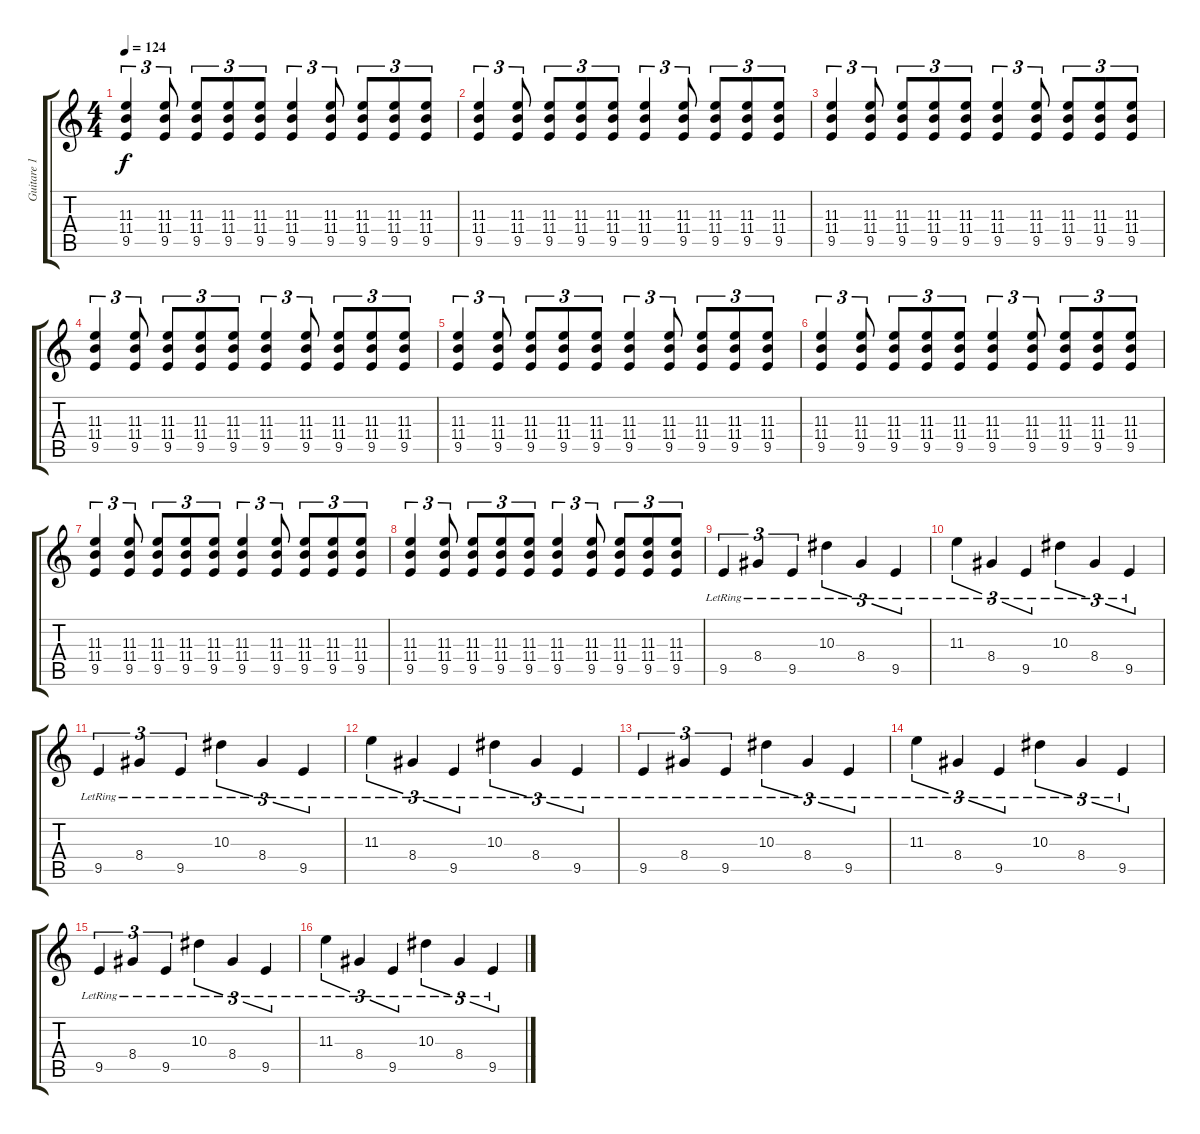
\track ("Guitare 1" "Guitare 1") {instrument electricguitarjazz}
\staff {score tabs}
\tuning (D4 A3 F3 C3 G2 D2) {hide}
\ts (4 4)
\tempo 124
\clef g2
\ks c
(11.3 11.4 9.5).4{tu (3 2) dy f balance 16} (11.3 11.4 9.5).8{tu (3 2)} (11.3 11.4 9.5).8{tu (3 2)} (11.3 11.4 9.5).8{tu (3 2)} (11.3 11.4 9.5).8{tu (3 2)} (11.3 11.4 9.5).4{tu (3 2)} (11.3 11.4 9.5).8{tu (3 2)} (11.3 11.4 9.5).8{tu (3 2)} (11.3 11.4 9.5).8{tu (3 2)} (11.3 11.4 9.5).8{tu (3 2)} |
(11.3 11.4 9.5).4{tu (3 2)} (11.3 11.4 9.5).8{tu (3 2)} (11.3 11.4 9.5).8{tu (3 2)} (11.3 11.4 9.5).8{tu (3 2)} (11.3 11.4 9.5).8{tu (3 2)} (11.3 11.4 9.5).4{tu (3 2)} (11.3 11.4 9.5).8{tu (3 2)} (11.3 11.4 9.5).8{tu (3 2)} (11.3 11.4 9.5).8{tu (3 2)} (11.3 11.4 9.5).8{tu (3 2)} |
(11.3 11.4 9.5).4{tu (3 2)} (11.3 11.4 9.5).8{tu (3 2)} (11.3 11.4 9.5).8{tu (3 2)} (11.3 11.4 9.5).8{tu (3 2)} (11.3 11.4 9.5).8{tu (3 2)} (11.3 11.4 9.5).4{tu (3 2)} (11.3 11.4 9.5).8{tu (3 2)} (11.3 11.4 9.5).8{tu (3 2)} (11.3 11.4 9.5).8{tu (3 2)} (11.3 11.4 9.5).8{tu (3 2)} |
(11.3 11.4 9.5).4{tu (3 2)} (11.3 11.4 9.5).8{tu (3 2)} (11.3 11.4 9.5).8{tu (3 2)} (11.3 11.4 9.5).8{tu (3 2)} (11.3 11.4 9.5).8{tu (3 2)} (11.3 11.4 9.5).4{tu (3 2)} (11.3 11.4 9.5).8{tu (3 2)} (11.3 11.4 9.5).8{tu (3 2)} (11.3 11.4 9.5).8{tu (3 2)} (11.3 11.4 9.5).8{tu (3 2)} |
(11.3 11.4 9.5).4{tu (3 2)} (11.3 11.4 9.5).8{tu (3 2)} (11.3 11.4 9.5).8{tu (3 2)} (11.3 11.4 9.5).8{tu (3 2)} (11.3 11.4 9.5).8{tu (3 2)} (11.3 11.4 9.5).4{tu (3 2)} (11.3 11.4 9.5).8{tu (3 2)} (11.3 11.4 9.5).8{tu (3 2)} (11.3 11.4 9.5).8{tu (3 2)} (11.3 11.4 9.5).8{tu (3 2)} |
(11.3 11.4 9.5).4{tu (3 2)} (11.3 11.4 9.5).8{tu (3 2)} (11.3 11.4 9.5).8{tu (3 2)} (11.3 11.4 9.5).8{tu (3 2)} (11.3 11.4 9.5).8{tu (3 2)} (11.3 11.4 9.5).4{tu (3 2)} (11.3 11.4 9.5).8{tu (3 2)} (11.3 11.4 9.5).8{tu (3 2)} (11.3 11.4 9.5).8{tu (3 2)} (11.3 11.4 9.5).8{tu (3 2)} |
(11.3 11.4 9.5).4{tu (3 2)} (11.3 11.4 9.5).8{tu (3 2)} (11.3 11.4 9.5).8{tu (3 2)} (11.3 11.4 9.5).8{tu (3 2)} (11.3 11.4 9.5).8{tu (3 2)} (11.3 11.4 9.5).4{tu (3 2)} (11.3 11.4 9.5).8{tu (3 2)} (11.3 11.4 9.5).8{tu (3 2)} (11.3 11.4 9.5).8{tu (3 2)} (11.3 11.4 9.5).8{tu (3 2)} |
(11.3 11.4 9.5).4{tu (3 2)} (11.3 11.4 9.5).8{tu (3 2)} (11.3 11.4 9.5).8{tu (3 2)} (11.3 11.4 9.5).8{tu (3 2)} (11.3 11.4 9.5).8{tu (3 2)} (11.3 11.4 9.5).4{tu (3 2)} (11.3 11.4 9.5).8{tu (3 2)} (11.3 11.4 9.5).8{tu (3 2)} (11.3 11.4 9.5).8{tu (3 2)} (11.3 11.4 9.5).8{tu (3 2)} |
9.5{lr}.4{tu (3 2)} 8.4{lr}.4{tu (3 2)} 9.5{lr}.4{tu (3 2)} 10.3{lr}.4{tu (3 2)} 8.4{lr}.4{tu (3 2)} 9.5{lr}.4{tu (3 2)} |
11.3{lr}.4{tu (3 2)} 8.4{lr}.4{tu (3 2)} 9.5{lr}.4{tu (3 2)} 10.3{lr}.4{tu (3 2)} 8.4{lr}.4{tu (3 2)} 9.5{lr}.4{tu (3 2)} |
9.5{lr}.4{tu (3 2)} 8.4{lr}.4{tu (3 2)} 9.5{lr}.4{tu (3 2)} 10.3{lr}.4{tu (3 2)} 8.4{lr}.4{tu (3 2)} 9.5{lr}.4{tu (3 2)} |
11.3{lr}.4{tu (3 2)} 8.4{lr}.4{tu (3 2)} 9.5{lr}.4{tu (3 2)} 10.3{lr}.4{tu (3 2)} 8.4{lr}.4{tu (3 2)} 9.5{lr}.4{tu (3 2)} |
9.5{lr}.4{tu (3 2)} 8.4{lr}.4{tu (3 2)} 9.5{lr}.4{tu (3 2)} 10.3{lr}.4{tu (3 2)} 8.4{lr}.4{tu (3 2)} 9.5{lr}.4{tu (3 2)} |
11.3{lr}.4{tu (3 2)} 8.4{lr}.4{tu (3 2)} 9.5{lr}.4{tu (3 2)} 10.3{lr}.4{tu (3 2)} 8.4{lr}.4{tu (3 2)} 9.5{lr}.4{tu (3 2)} |
9.5{lr}.4{tu (3 2)} 8.4{lr}.4{tu (3 2)} 9.5{lr}.4{tu (3 2)} 10.3{lr}.4{tu (3 2)} 8.4{lr}.4{tu (3 2)} 9.5{lr}.4{tu (3 2)} |
11.3{lr}.4{tu (3 2)} 8.4{lr}.4{tu (3 2)} 9.5{lr}.4{tu (3 2)} 10.3{lr}.4{tu (3 2)} 8.4{lr}.4{tu (3 2)} 9.5{lr}.4{tu (3 2)}
